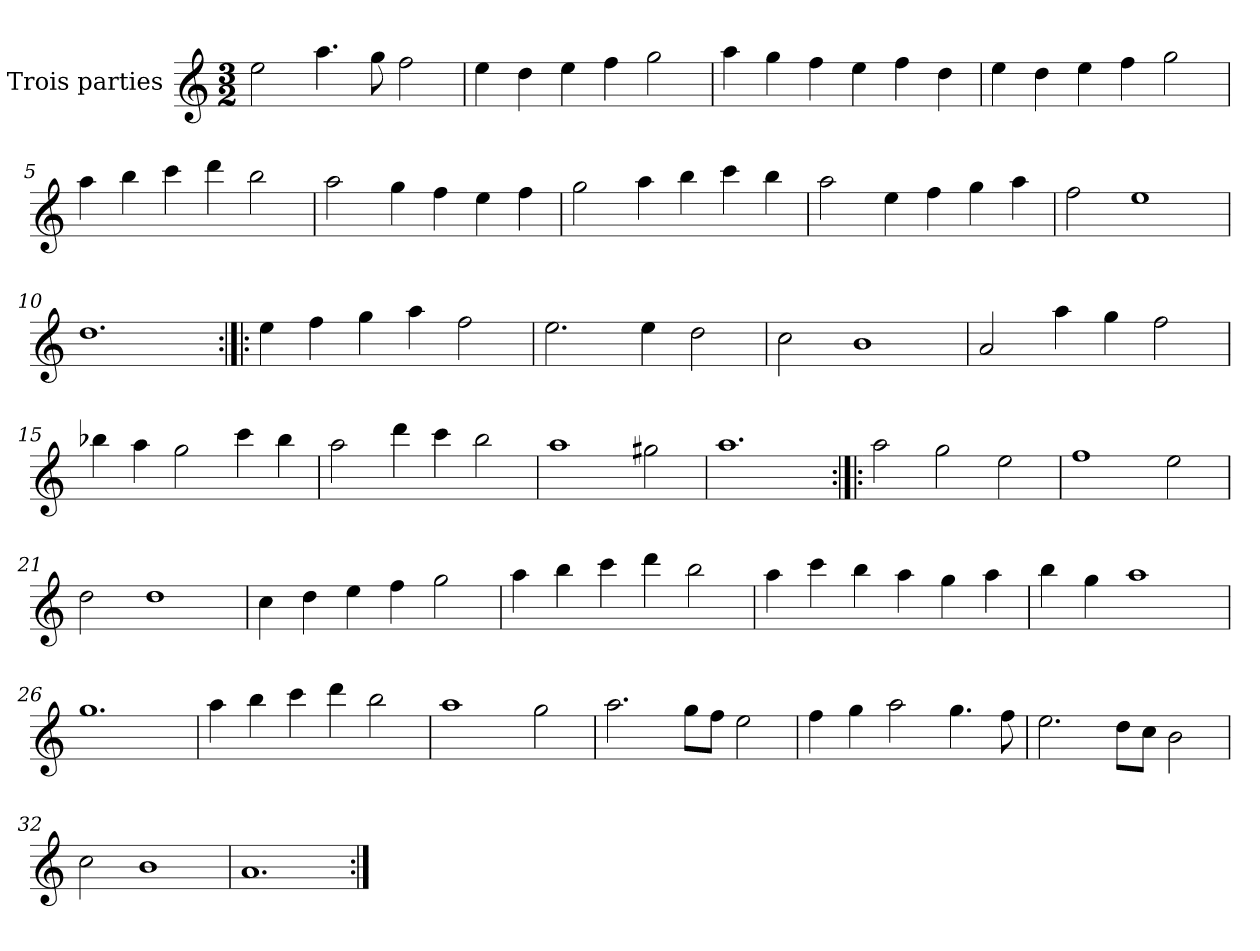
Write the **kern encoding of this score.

**kern
*part1
*staff1
*I"Trois parties
*clefG2
*k[]
*M3/2
*MM180
=1
2ee\
4.aa\
8gg\
2ff\
=2
4ee\
4dd\
4ee\
4ff\
2gg\
=3
4aa\
4gg\
4ff\
4ee\
4ff\
4dd\
=4
4ee\
4dd\
4ee\
4ff\
2gg\
=5
4aa\
4bb\
4ccc\
4ddd\
2bb\
=6
2aa\
4gg\
4ff\
4ee\
4ff\
=7
2gg\
4aa\
4bb\
4ccc\
4bb\
=8
2aa\
4ee\
4ff\
4gg\
4aa\
=9
2ff\
1ee
=10
1.dd
=11:|!|:
4ee\
4ff\
4gg\
4aa\
2ff\
=12
2.ee\
4ee\
2dd\
=13
2cc\
1b
=14
2a/
4aa\
4gg\
2ff\
=15
4bb-X\
4aa\
2gg\
4ccc\
4bb-\
=16
2aa\
4ddd\
4ccc\
2bb\
=17
1aa
2gg#X\
=18
1.aa
=19:|!|:
2aa\
2gg\
2ee\
=20
1ff
2ee\
=21
2dd\
1dd
=22
4cc\
4dd\
4ee\
4ff\
2gg\
=23
4aa\
4bb\
4ccc\
4ddd\
2bb\
=24
4aa\
4ccc\
4bb\
4aa\
4gg\
4aa\
=25
4bb\
4gg\
1aa
=26
1.gg
=27
4aa\
4bb\
4ccc\
4ddd\
2bb\
=28
1aa
2gg\
=29
2.aa\
8gg\L
8ff\J
2ee\
=30
4ff\
4gg\
2aa\
4.gg\
8ff\
=31
2.ee\
8dd\L
8cc\J
2b\
=32
2cc\
1b
=33
1.a
=:|!
*-
